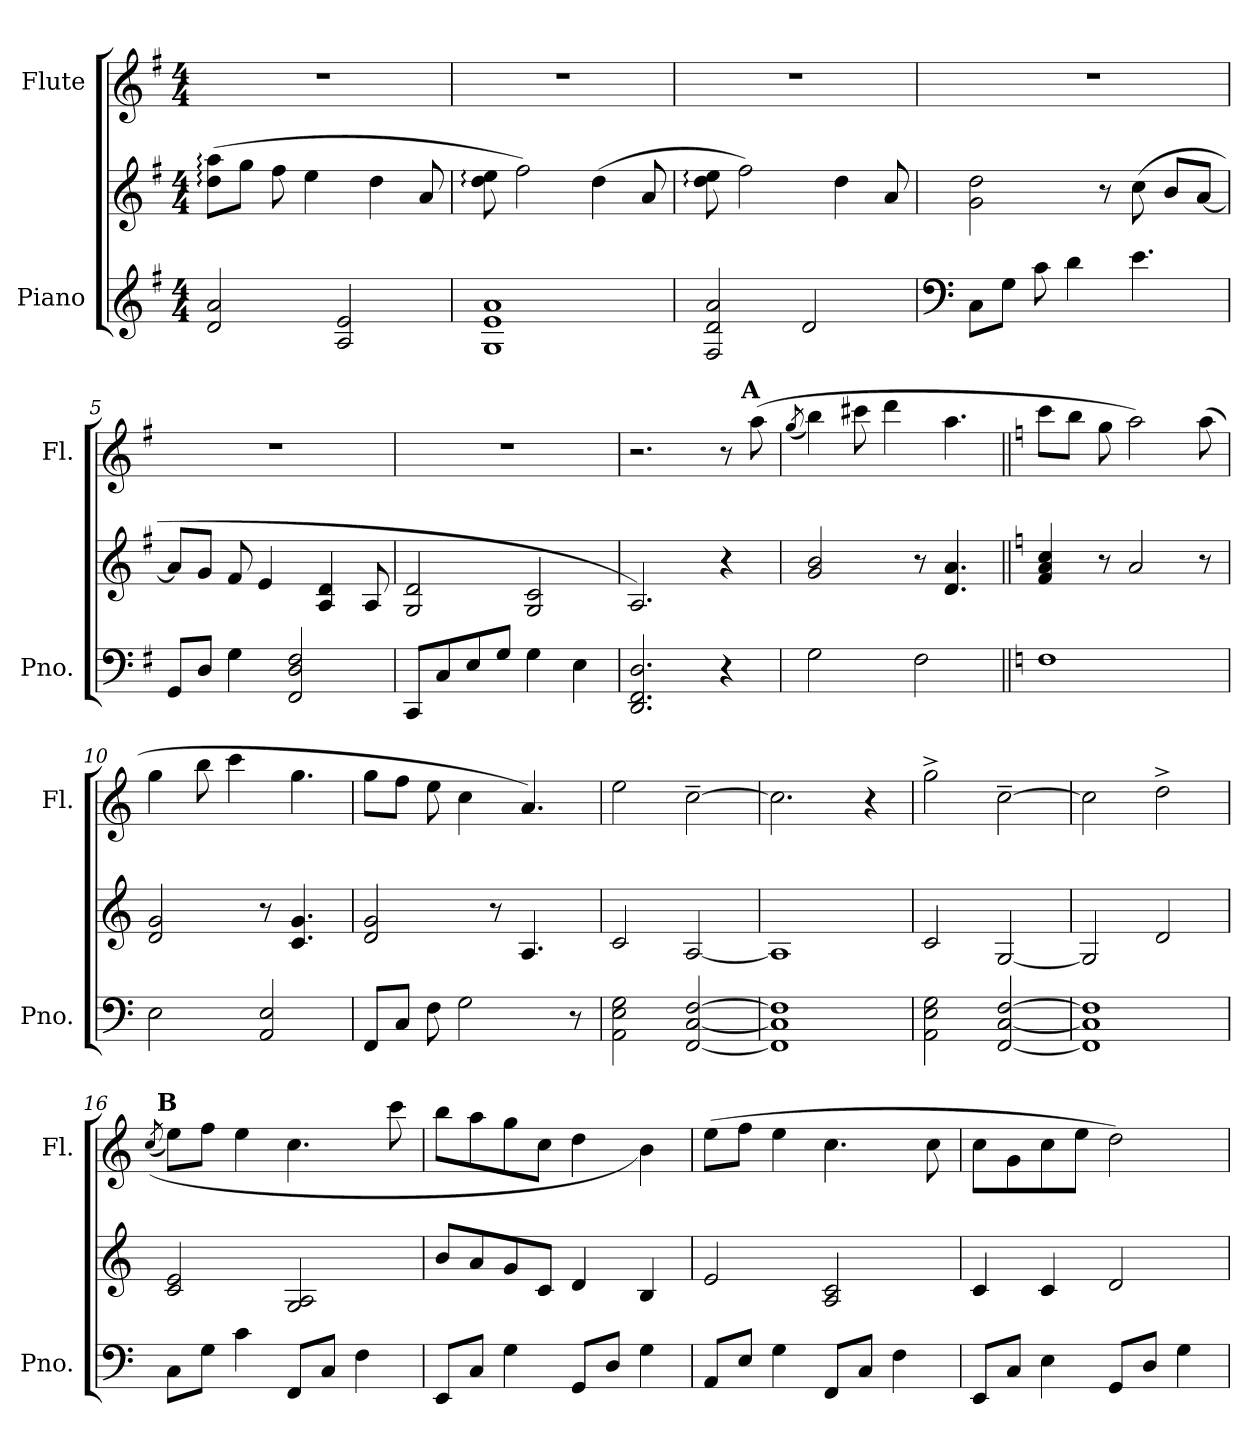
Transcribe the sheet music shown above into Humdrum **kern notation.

**kern	**kern	**kern
*part2	*part2	*part1
*staff3	*staff2	*staff1
*I"Piano	*	*I"Flute
*I'Pno.	*	*I'Fl.
!!LO:PB:g=z
*clefG2	*clefG2	*clefG2
*k[f#]	*k[f#]	*k[f#]
*G:	*G:	*G:
*M4/4	*M4/4	*M4/4
*MM120	*MM120	*MM120
=1	=1	=1
2di/ 2ai	(8ddi\: 8aai:L	1r
.	8ggi\J	.
.	8ff#i\	.
.	4eei\	.
2Ai/ 2ei	.	.
.	4ddi\	.
.	8ai/	.
=2	=2	=2
1Gi 1ei 1ai	8ddi\: 8eei:	1r
.	2ff#i\)	.
.	(4ddi\	.
.	8ai/	.
=3	=3	=3
2F#i/ 2di 2ai	8ddi\: 8eei:	1r
.	2ff#i\)	.
2di/	.	.
.	4ddi\	.
.	8ai/	.
=4	=4	=4
*clefF4	*	*
8Ci\L	2gi\ 2ddi	1r
8Gi\J	.	.
8ci\	.	.
4di\	.	.
.	8r	.
4.ei\	(8cci\	.
.	8bi/L	.
.	[8ai/J	.
=5	=5	=5
8GGi/L	8ai/L]	1r
8Di/J	8gi/J	.
4Gi\	8f#i/	.
.	4ei/	.
2FF#i/ 2Di 2F#i	.	.
.	4Ai/ 4di	.
.	8Ai/	.
!!LO:LB:g=z
=6	=6	=6
8CCi/L	2Gi/ 2di	1r
8Ci/	.	.
8Ei/	.	.
8Gi/J	.	.
4Gi\	2Gi/ 2ci	.
4Ei\	.	.
=7	=7	=7
2.DDi/ 2.FF#i 2.Di	2.Ai/)	2.r
4r	4r	8r
!	!	!LO:TX:a:B:cj:t=A
.	.	(8aai\
=8	=8	=8
.	.	(8qggi/
2Gi\	2gi/ 2bi	4bbi\)
.	.	8ccc#Xi\
.	.	4dddi\
2F#i\	8r	.
.	4.di/ 4.ai	4.aai\
=9||	=9||	=9||
*k[]	*k[]	*k[]
*C:	*C:	*C:
1Fi	4fi/ 4ai 4cci	8ccci\L
.	.	8bbi\J
.	8r	8ggi\
.	2ai/	2aai\)
.	8r	(8aai\
=10	=10	=10
2Ei\	2di/ 2gi	4ggi\
.	.	8bbi\
.	.	4ccci\
2AAi/ 2Ei	8r	.
.	4.ci/ 4.gi	4.ggi\
!!LO:LB:g=z
=11	=11	=11
8FFi/L	2di/ 2gi	8ggi\L
8Ci/J	.	8ffi\J
8Fi\	.	8eei\
2Gi\	.	4cci\
.	8r	.
.	4.Ai/	4.ai/)
8r	.	.
=12	=12	=12
2AAi\ 2Ei 2Gi	2ci/	2eei\
[2FFi/ [2Ci [2Fi	[2Ai/	[2cc~i\
=13	=13	=13
1FFi] 1Ci] 1Fi]	1Ai]	2.cci\]
.	.	4r
=14	=14	=14
2AAi\ 2Ei 2Gi	2ci/	2gg^i\
[2FFi/ [2Ci [2Fi	[2Gi/	[2cc~i\
=15	=15	=15
1FFi] 1Ci] 1Fi]	2Gi/]	2cci\]
.	2di/	2dd^i\
=16	=16	=16
.	.	((8qcci/
!	!	!LO:TX:a:B:cj:t=B
8Ci\L	2ci/ 2ei	8eei\L)
8Gi\J	.	8ffi\J
4ci\	.	4eei\
8FFi/L	2Gi/ 2Ai	4.cci\
8Ci/J	.	.
4Fi\	.	.
.	.	8ccci\
!!LO:LB:g=z
=17	=17	=17
8EEi/L	8bi/L	8bbi\L
8Ci/J	8ai/	8aai\
4Gi\	8gi/	8ggi\
.	8ci/J	8cci\J
8GGi/L	4di/	4ddi\
8Di/J	.	.
4Gi\	4Bi/	4bi\)
=18	=18	=18
8AAi/L	2ei/	(8eei\L
8Ei/J	.	8ffi\J
4Gi\	.	4eei\
8FFi/L	2Ai/ 2ci	4.cci\
8Ci/J	.	.
4Fi\	.	.
.	.	8cci\
=19	=19	=19
8EEi/L	4ci/	8cci\L
8Ci/J	.	8gi\
4Ei\	4ci/	8cci\
.	.	8eei\J
8GGi/L	2di/	2ddi\)
8Di/J	.	.
4Gi\	.	.
=	=	=
*-	*-	*-
